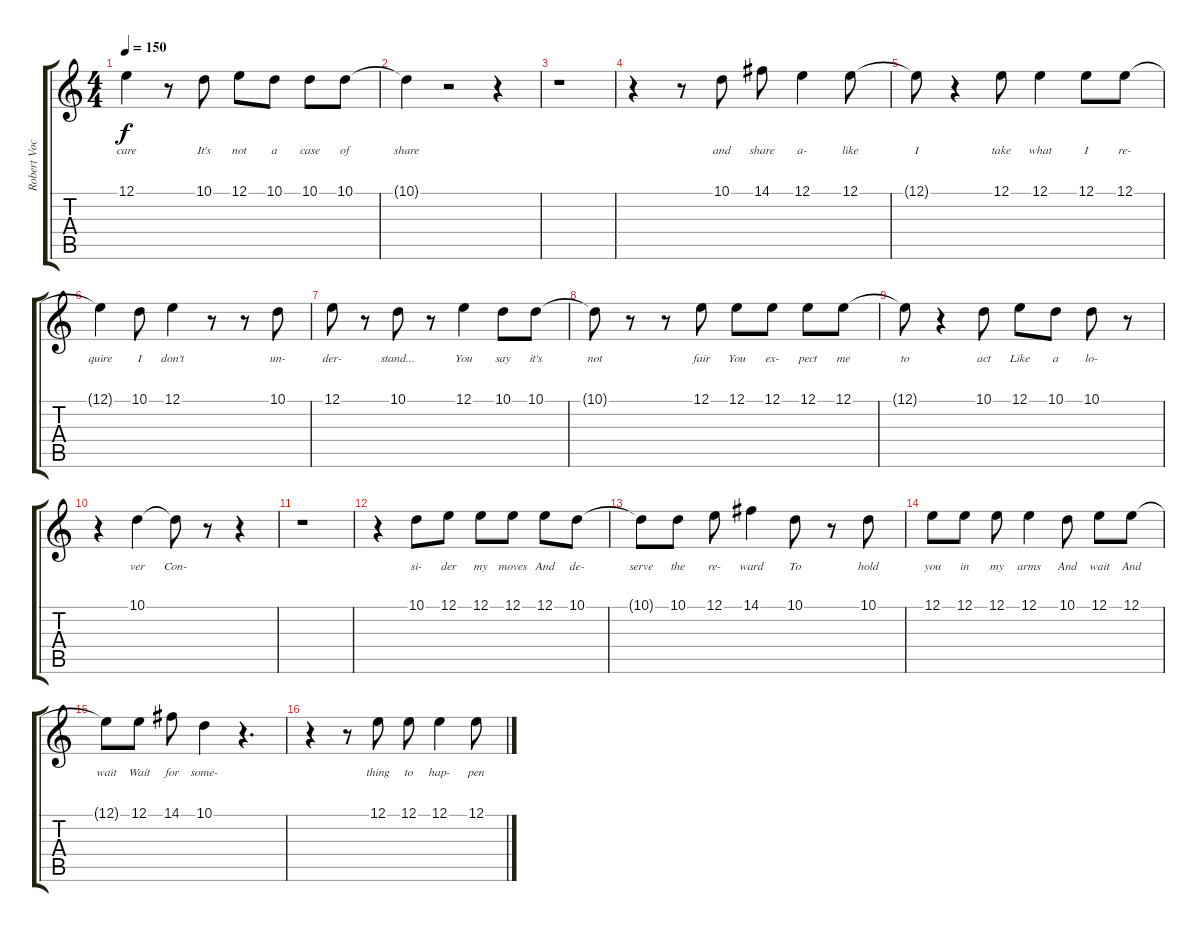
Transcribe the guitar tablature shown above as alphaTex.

\track ("Robert Vocal" "Robert Voc") {instrument sopranosax}
\staff {score tabs}
\tuning (E4 B3 G3 D3 A2 E2) {hide}
\ts (4 4)
\tempo 150
\clef g2
\ks c
12.1{t}.4{lyrics (0 "care") lyrics (1 "") lyrics (2 "") lyrics (3 "") lyrics (4 "") dy f} r.8 10.1.8{lyrics (0 "It's") lyrics (1 "") lyrics (2 "") lyrics (3 "") lyrics (4 "")} 12.1.8{lyrics (0 "not") lyrics (1 "") lyrics (2 "") lyrics (3 "") lyrics (4 "")} 10.1.8{lyrics (0 "a") lyrics (1 "") lyrics (2 "") lyrics (3 "") lyrics (4 "")} 10.1.8{lyrics (0 "case") lyrics (1 "") lyrics (2 "") lyrics (3 "") lyrics (4 "")} 10.1.8{lyrics (0 "of") lyrics (1 "") lyrics (2 "") lyrics (3 "") lyrics (4 "")} |
10.1{t}.4{lyrics (0 "share") lyrics (1 "") lyrics (2 "") lyrics (3 "") lyrics (4 "")} r.2 r.4 |
r.1 |
r.4 r.8 10.1.8{lyrics (0 "and") lyrics (1 "") lyrics (2 "") lyrics (3 "") lyrics (4 "")} 14.1.8{lyrics (0 "share") lyrics (1 "") lyrics (2 "") lyrics (3 "") lyrics (4 "")} 12.1.4{lyrics (0 "a-") lyrics (1 "") lyrics (2 "") lyrics (3 "") lyrics (4 "")} 12.1.8{lyrics (0 "like") lyrics (1 "") lyrics (2 "") lyrics (3 "") lyrics (4 "")} |
12.1{t}.8{lyrics (0 "I") lyrics (1 "") lyrics (2 "") lyrics (3 "") lyrics (4 "")} r.4 12.1.8{lyrics (0 "take") lyrics (1 "") lyrics (2 "") lyrics (3 "") lyrics (4 "")} 12.1.4{lyrics (0 "what") lyrics (1 "") lyrics (2 "") lyrics (3 "") lyrics (4 "")} 12.1.8{lyrics (0 "I") lyrics (1 "") lyrics (2 "") lyrics (3 "") lyrics (4 "")} 12.1.8{lyrics (0 "re-") lyrics (1 "") lyrics (2 "") lyrics (3 "") lyrics (4 "")} |
12.1{t}.4{lyrics (0 "quire") lyrics (1 "") lyrics (2 "") lyrics (3 "") lyrics (4 "")} 10.1.8{lyrics (0 "I") lyrics (1 "") lyrics (2 "") lyrics (3 "") lyrics (4 "")} 12.1.4{lyrics (0 "don't") lyrics (1 "") lyrics (2 "") lyrics (3 "") lyrics (4 "")} r.8 r.8 10.1.8{lyrics (0 "un-") lyrics (1 "") lyrics (2 "") lyrics (3 "") lyrics (4 "")} |
12.1.8{lyrics (0 "der-") lyrics (1 "") lyrics (2 "") lyrics (3 "") lyrics (4 "")} r.8 10.1.8{lyrics (0 "stand...") lyrics (1 "") lyrics (2 "") lyrics (3 "") lyrics (4 "")} r.8 12.1.4{lyrics (0 "You") lyrics (1 "") lyrics (2 "") lyrics (3 "") lyrics (4 "")} 10.1.8{lyrics (0 "say") lyrics (1 "") lyrics (2 "") lyrics (3 "") lyrics (4 "")} 10.1.8{lyrics (0 "it's") lyrics (1 "") lyrics (2 "") lyrics (3 "") lyrics (4 "")} |
10.1{t}.8{lyrics (0 "not") lyrics (1 "") lyrics (2 "") lyrics (3 "") lyrics (4 "")} r.8 r.8 12.1.8{lyrics (0 "fair") lyrics (1 "") lyrics (2 "") lyrics (3 "") lyrics (4 "")} 12.1.8{lyrics (0 "You") lyrics (1 "") lyrics (2 "") lyrics (3 "") lyrics (4 "")} 12.1.8{lyrics (0 "ex-") lyrics (1 "") lyrics (2 "") lyrics (3 "") lyrics (4 "")} 12.1.8{lyrics (0 "pect") lyrics (1 "") lyrics (2 "") lyrics (3 "") lyrics (4 "")} 12.1.8{lyrics (0 "me") lyrics (1 "") lyrics (2 "") lyrics (3 "") lyrics (4 "")} |
12.1{t}.8{lyrics (0 "to") lyrics (1 "") lyrics (2 "") lyrics (3 "") lyrics (4 "")} r.4 10.1.8{lyrics (0 "act") lyrics (1 "") lyrics (2 "") lyrics (3 "") lyrics (4 "")} 12.1.8{lyrics (0 "Like") lyrics (1 "") lyrics (2 "") lyrics (3 "") lyrics (4 "")} 10.1.8{lyrics (0 "a") lyrics (1 "") lyrics (2 "") lyrics (3 "") lyrics (4 "")} 10.1.8{lyrics (0 "lo-") lyrics (1 "") lyrics (2 "") lyrics (3 "") lyrics (4 "")} r.8 |
r.4 10.1.4{lyrics (0 "ver") lyrics (1 "") lyrics (2 "") lyrics (3 "") lyrics (4 "")} 10.1{t}.8{lyrics (0 "Con-") lyrics (1 "") lyrics (2 "") lyrics (3 "") lyrics (4 "")} r.8 r.4 |
r.1 |
r.4 10.1.8{lyrics (0 "si-") lyrics (1 "") lyrics (2 "") lyrics (3 "") lyrics (4 "")} 12.1.8{lyrics (0 "der") lyrics (1 "") lyrics (2 "") lyrics (3 "") lyrics (4 "")} 12.1.8{lyrics (0 "my") lyrics (1 "") lyrics (2 "") lyrics (3 "") lyrics (4 "")} 12.1.8{lyrics (0 "moves") lyrics (1 "") lyrics (2 "") lyrics (3 "") lyrics (4 "")} 12.1.8{lyrics (0 "And") lyrics (1 "") lyrics (2 "") lyrics (3 "") lyrics (4 "")} 10.1.8{lyrics (0 "de-") lyrics (1 "") lyrics (2 "") lyrics (3 "") lyrics (4 "")} |
10.1{t}.8{lyrics (0 "serve") lyrics (1 "") lyrics (2 "") lyrics (3 "") lyrics (4 "")} 10.1.8{lyrics (0 "the") lyrics (1 "") lyrics (2 "") lyrics (3 "") lyrics (4 "")} 12.1.8{lyrics (0 "re-") lyrics (1 "") lyrics (2 "") lyrics (3 "") lyrics (4 "")} 14.1.4{lyrics (0 "ward") lyrics (1 "") lyrics (2 "") lyrics (3 "") lyrics (4 "")} 10.1.8{lyrics (0 "To") lyrics (1 "") lyrics (2 "") lyrics (3 "") lyrics (4 "")} r.8 10.1.8{lyrics (0 "hold") lyrics (1 "") lyrics (2 "") lyrics (3 "") lyrics (4 "")} |
12.1.8{lyrics (0 "you") lyrics (1 "") lyrics (2 "") lyrics (3 "") lyrics (4 "")} 12.1.8{lyrics (0 "in") lyrics (1 "") lyrics (2 "") lyrics (3 "") lyrics (4 "")} 12.1.8{lyrics (0 "my") lyrics (1 "") lyrics (2 "") lyrics (3 "") lyrics (4 "")} 12.1.4{lyrics (0 "arms") lyrics (1 "") lyrics (2 "") lyrics (3 "") lyrics (4 "")} 10.1.8{lyrics (0 "And") lyrics (1 "") lyrics (2 "") lyrics (3 "") lyrics (4 "")} 12.1.8{lyrics (0 "wait") lyrics (1 "") lyrics (2 "") lyrics (3 "") lyrics (4 "")} 12.1.8{lyrics (0 "And") lyrics (1 "") lyrics (2 "") lyrics (3 "") lyrics (4 "")} |
12.1{t}.8{lyrics (0 "wait") lyrics (1 "") lyrics (2 "") lyrics (3 "") lyrics (4 "")} 12.1.8{lyrics (0 "Wait") lyrics (1 "") lyrics (2 "") lyrics (3 "") lyrics (4 "")} 14.1.8{lyrics (0 "for") lyrics (1 "") lyrics (2 "") lyrics (3 "") lyrics (4 "")} 10.1.4{lyrics (0 "some-") lyrics (1 "") lyrics (2 "") lyrics (3 "") lyrics (4 "")} r.4{d} |
r.4 r.8 12.1.8{lyrics (0 "thing") lyrics (1 "") lyrics (2 "") lyrics (3 "") lyrics (4 "")} 12.1.8{lyrics (0 "to") lyrics (1 "") lyrics (2 "") lyrics (3 "") lyrics (4 "")} 12.1.4{lyrics (0 "hap-") lyrics (1 "") lyrics (2 "") lyrics (3 "") lyrics (4 "")} 12.1.8{lyrics (0 "pen") lyrics (1 "") lyrics (2 "") lyrics (3 "") lyrics (4 "")}
